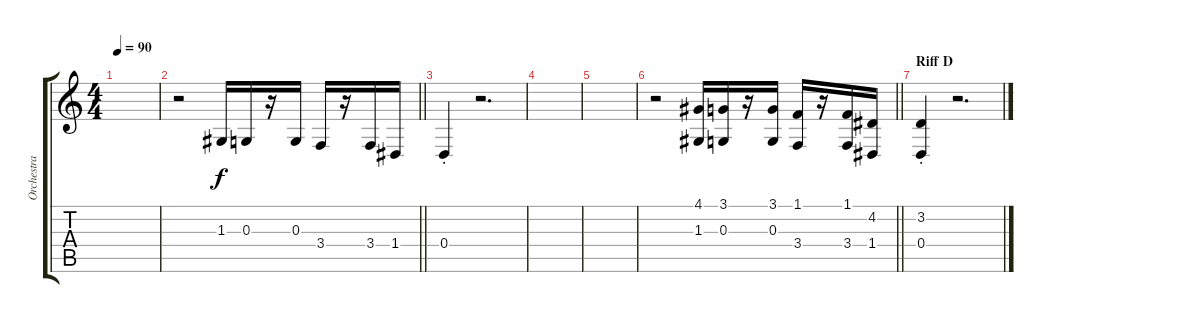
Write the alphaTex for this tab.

\track ("Orchestra - Oboes" "Orchestra ") {instrument oboe}
\staff {score tabs}
\tuning (E4 B3 G3 D3 A2 E2) {hide}
\ts (4 4)
\tempo 90
\clef g2
\ks c
|
\barLineRight lightlight
r.2 1.3.16 0.3.16 r.16 0.3.16 3.4.16 r.16 3.4.16 1.4.16 |
0.4{st}.4 r.2{d} |
|
|
\barLineRight lightlight
r.2 (4.1 1.3).16 (3.1 0.3).16 r.16 (3.1 0.3).16 (1.1 3.4).16 r.16 (1.1 3.4).16 (4.2 1.4).16 |
\section ("" "Riff D")
(3.2{st} 0.4{st}).4 r.2{d}
